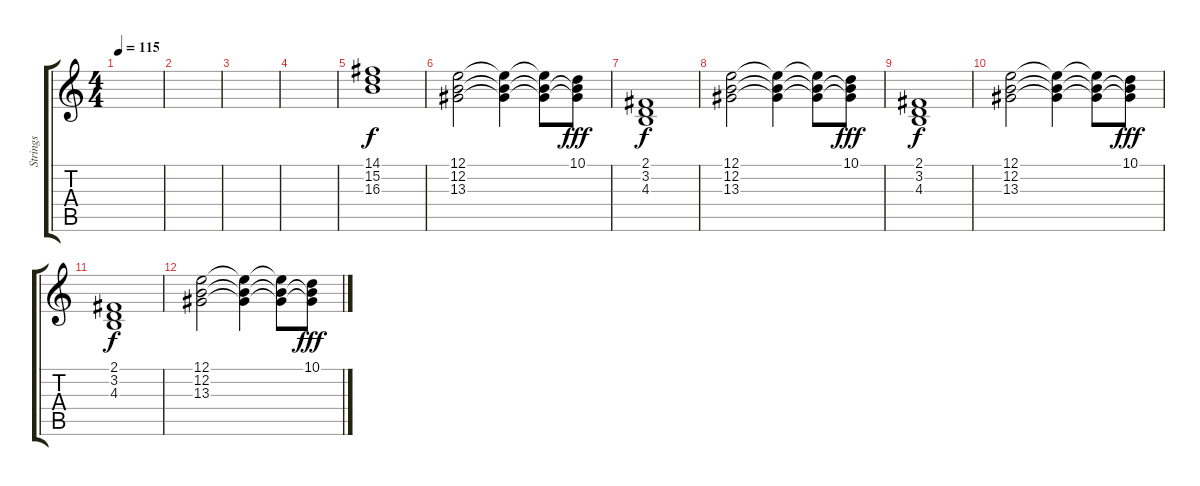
\track ("Strings" "Strings") {instrument stringensemble1}
\staff {score tabs}
\tuning (E4 B3 G3 D3 A2 E2) {hide}
\ts (4 4)
\tempo 115
\clef g2
\ks c
|
|
|
|
(14.1 15.2 16.3).1 |
(12.1 12.2 13.3).2 (12.1{t} 12.2{t} 13.3{t}).4 (12.1{t} 12.2{t} 13.3{t}).8 (10.1 12.2{t} 13.3{t}).8{dy fff} |
(2.1 3.2 4.3).1{dy f} |
(12.1 12.2 13.3).2 (12.1{t} 12.2{t} 13.3{t}).4 (12.1{t} 12.2{t} 13.3{t}).8 (10.1 12.2{t} 13.3{t}).8{dy fff} |
(2.1 3.2 4.3).1{dy f} |
(12.1 12.2 13.3).2 (12.1{t} 12.2{t} 13.3{t}).4 (12.1{t} 12.2{t} 13.3{t}).8 (10.1 12.2{t} 13.3{t}).8{dy fff} |
(2.1 3.2 4.3).1{dy f} |
(12.1 12.2 13.3).2 (12.1{t} 12.2{t} 13.3{t}).4 (12.1{t} 12.2{t} 13.3{t}).8 (10.1 12.2{t} 13.3{t}).8{dy fff}
